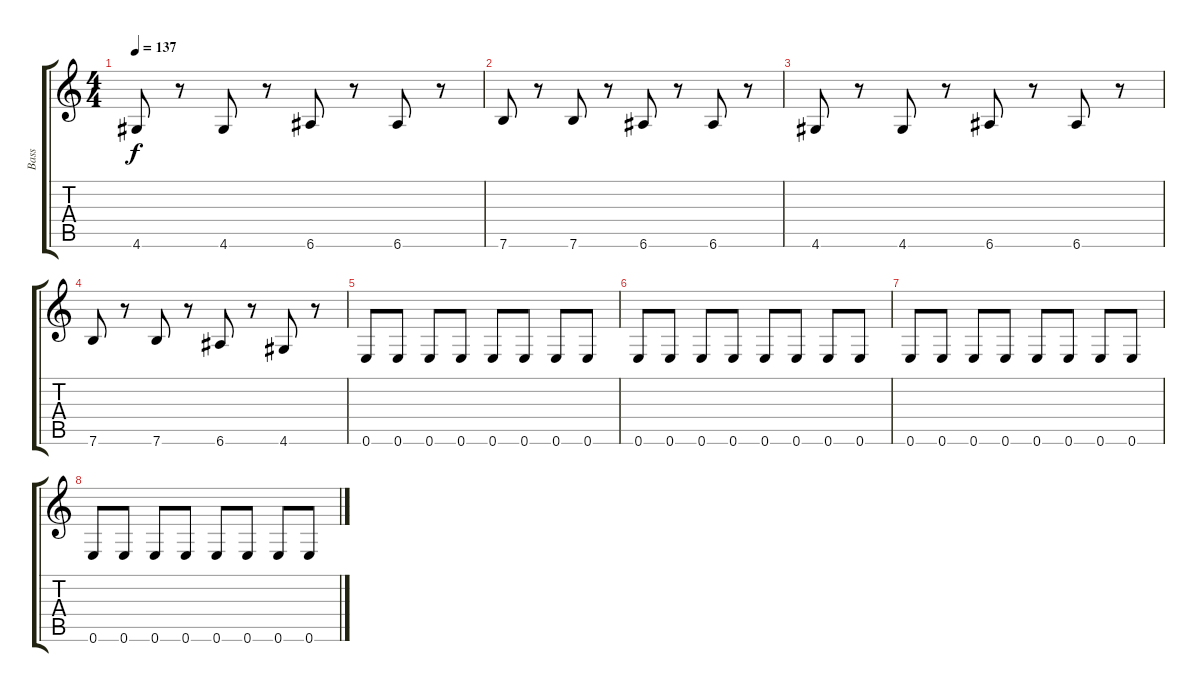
\track ("Bass" "Bass") {instrument electricbasspick}
\staff {score tabs}
\tuning (E4 B3 G3 D3 A2 E2) {hide}
\ts (4 4)
\tempo 137
\clef g2
\ks c
4.6.8{dy f} r.8 4.6.8 r.8 6.6.8 r.8 6.6.8 r.8 |
7.6.8 r.8 7.6.8 r.8 6.6.8 r.8 6.6.8 r.8 |
4.6.8 r.8 4.6.8 r.8 6.6.8 r.8 6.6.8 r.8 |
7.6.8 r.8 7.6.8 r.8 6.6.8 r.8 4.6.8 r.8 |
0.6.8{volume 14} 0.6.8 0.6.8 0.6.8 0.6.8 0.6.8 0.6.8 0.6.8 |
0.6.8{volume 12} 0.6.8 0.6.8 0.6.8 0.6.8 0.6.8 0.6.8 0.6.8 |
0.6.8{volume 10} 0.6.8 0.6.8 0.6.8 0.6.8 0.6.8 0.6.8 0.6.8 |
0.6.8{volume 8} 0.6.8 0.6.8{volume 6} 0.6.8 0.6.8{volume 4} 0.6.8 0.6.8{volume 2} 0.6.8
